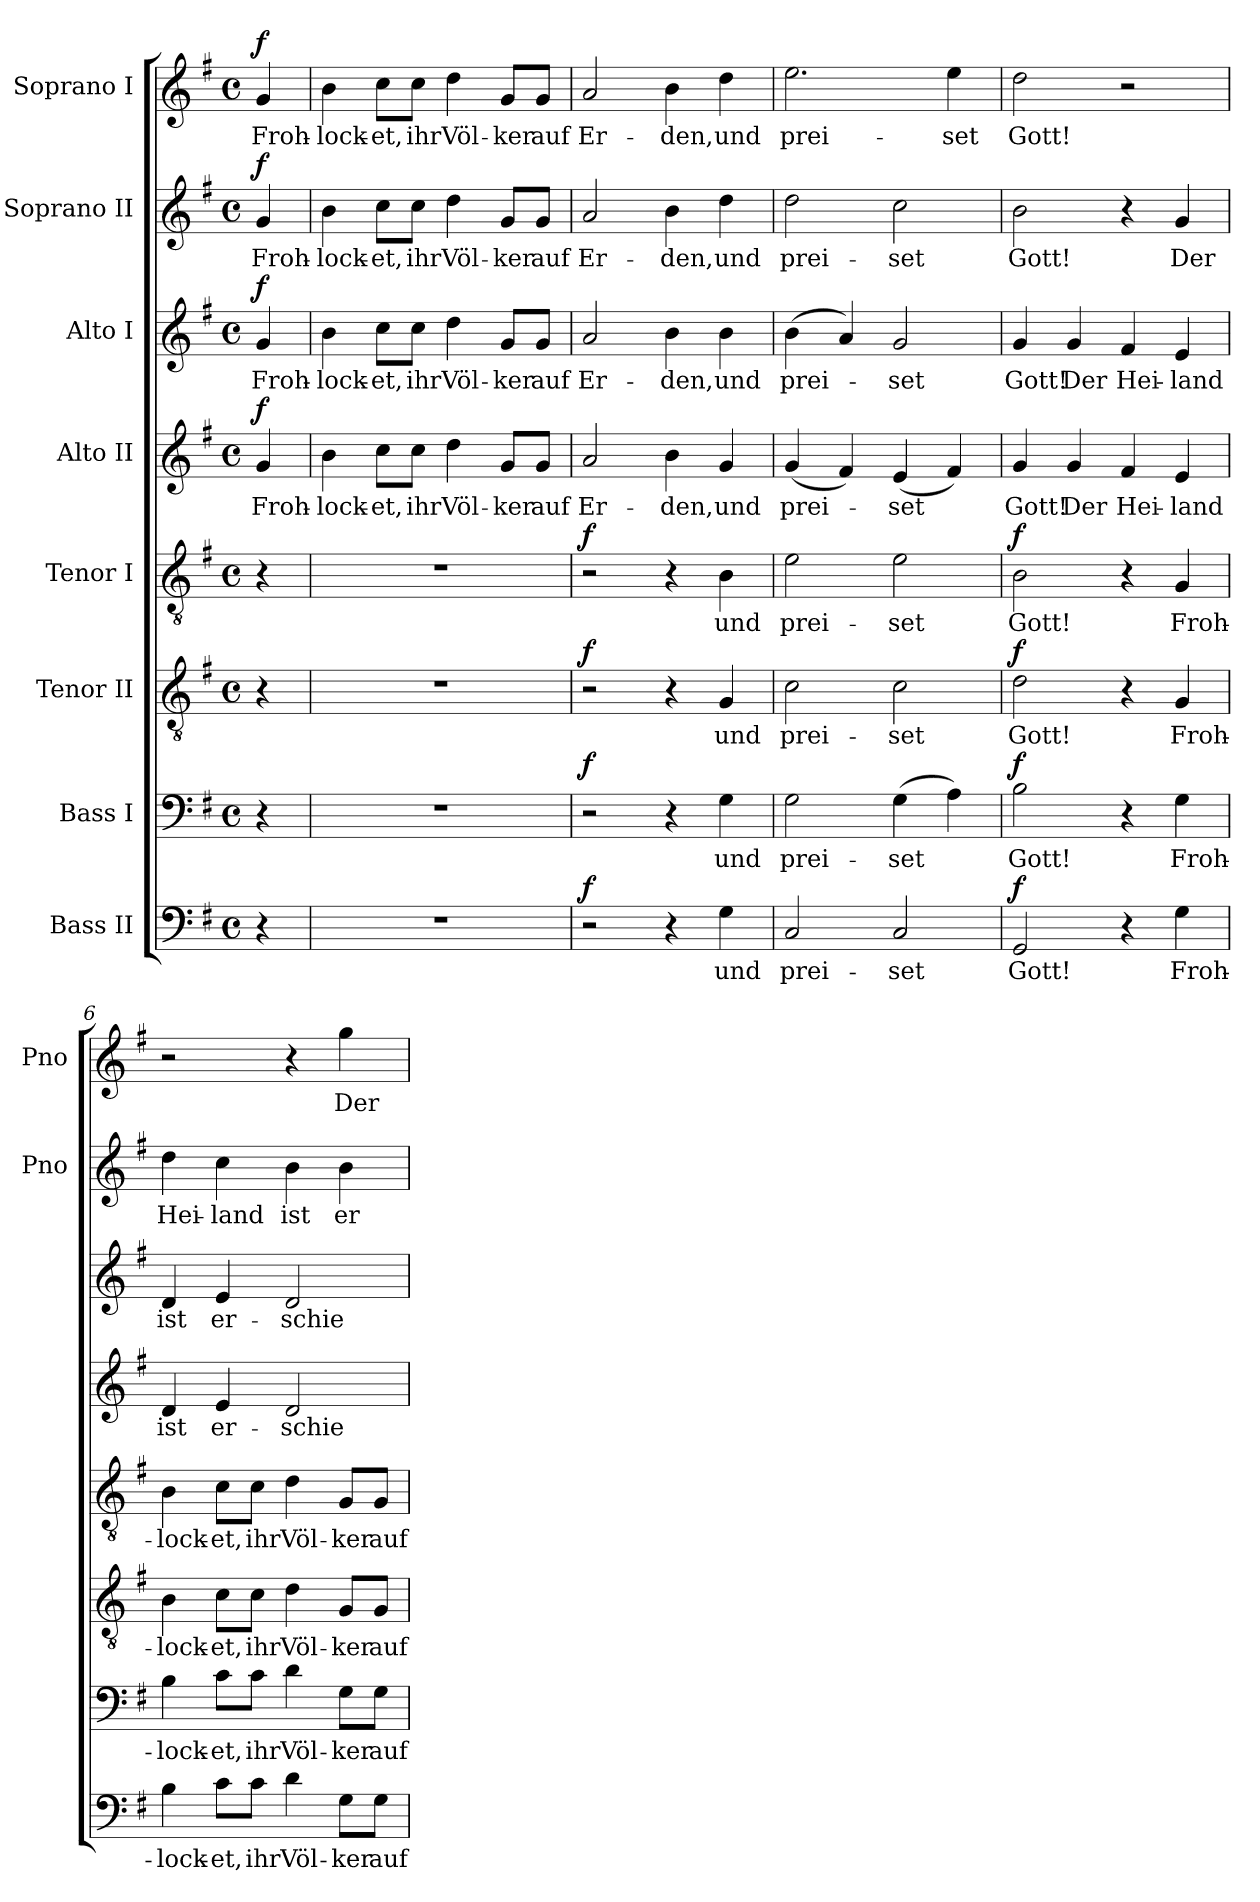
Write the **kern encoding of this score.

**kern	**text	**dynam	**kern	**text	**dynam	**kern	**text	**dynam	**kern	**text	**dynam	**kern	**text	**dynam	**kern	**text	**dynam	**kern	**text	**dynam	**kern	**text	**dynam
*part8	*part8	*part8	*part7	*part7	*part7	*part6	*part6	*part6	*part5	*part5	*part5	*part4	*part4	*part4	*part3	*part3	*part3	*part2	*part2	*part2	*part1	*part1	*part1
*staff8	*staff8	*staff8	*staff7	*staff7	*staff7	*staff6	*staff6	*staff6	*staff5	*staff5	*staff5	*staff4	*staff4	*staff4	*staff3	*staff3	*staff3	*staff2	*staff2	*staff2	*staff1	*staff1	*staff1
*I"Bass II	*	*	*I"Bass I	*	*	*I"Tenor II	*	*	*I"Tenor I	*	*	*I"Alto II	*	*	*I"Alto I	*	*	*I"Soprano II	*	*	*I"Soprano I	*	*
*	*	*	*	*	*	*	*	*	*	*	*	*	*	*	*	*	*	*I'Pno	*	*	*I'Pno	*	*
*clefF4	*	*	*clefF4	*	*	*clefGv2	*	*	*clefGv2	*	*	*clefG2	*	*	*clefG2	*	*	*clefG2	*	*	*clefG2	*	*
*k[f#]	*	*	*k[f#]	*	*	*k[f#]	*	*	*k[f#]	*	*	*k[f#]	*	*	*k[f#]	*	*	*k[f#]	*	*	*k[f#]	*	*
*G:	*	*	*G:	*	*	*G:	*	*	*G:	*	*	*G:	*	*	*G:	*	*	*G:	*	*	*G:	*	*
*M4/4	*	*	*M4/4	*	*	*M4/4	*	*	*M4/4	*	*	*M4/4	*	*	*M4/4	*	*	*M4/4	*	*	*M4/4	*	*
*met(c)	*	*	*met(c)	*	*	*met(c)	*	*	*met(c)	*	*	*met(c)	*	*	*met(c)	*	*	*met(c)	*	*	*met(c)	*	*
*MM96	*	*	*MM96	*	*	*MM96	*	*	*MM96	*	*	*MM96	*	*	*MM96	*	*	*MM96	*	*	*MM96	*	*
=1	=1	=1	=1	=1	=1	=1	=1	=1	=1	=1	=1	=1	=1	=1	=1	=1	=1	=1	=1	=1	=1	=1	=1
!	!	!	!	!	!	!	!	!	!	!	!	!	!LO:LY:b	!LO:DY:b	!	!LO:LY:b	!LO:DY:b	!	!LO:LY:b	!LO:DY:b	!	!LO:LY:b	!LO:DY:b
4r	.	.	4r	.	.	4r	.	.	4r	.	.	4g/	Froh-	f	4g/	Froh-	f	4g/	Froh-	f	4g/	Froh-	f
=2	=2	=2	=2	=2	=2	=2	=2	=2	=2	=2	=2	=2	=2	=2	=2	=2	=2	=2	=2	=2	=2	=2	=2
!	!	!	!	!	!	!	!	!	!	!	!	!	!LO:LY:b	!	!	!LO:LY:b	!	!	!LO:LY:b	!	!	!LO:LY:b	!
1r	.	.	1r	.	.	1r	.	.	1r	.	.	4b\	-lock-	.	4b\	-lock-	.	4b\	-lock-	.	4b\	-lock-	.
!	!	!	!	!	!	!	!	!	!	!	!	!	!LO:LY:b	!	!	!LO:LY:b	!	!	!LO:LY:b	!	!	!LO:LY:b	!
.	.	.	.	.	.	.	.	.	.	.	.	8cc\L	-et,	.	8cc\L	-et,	.	8cc\L	-et,	.	8cc\L	-et,	.
!	!	!	!	!	!	!	!	!	!	!	!	!	!LO:LY:b	!	!	!LO:LY:b	!	!	!LO:LY:b	!	!	!LO:LY:b	!
.	.	.	.	.	.	.	.	.	.	.	.	8cc\J	ihr	.	8cc\J	ihr	.	8cc\J	ihr	.	8cc\J	ihr	.
!	!	!	!	!	!	!	!	!	!	!	!	!	!LO:LY:b	!	!	!LO:LY:b	!	!	!LO:LY:b	!	!	!LO:LY:b	!
.	.	.	.	.	.	.	.	.	.	.	.	4dd\	Völ-	.	4dd\	Völ-	.	4dd\	Völ-	.	4dd\	Völ-	.
!	!	!	!	!	!	!	!	!	!	!	!	!	!LO:LY:b	!	!	!LO:LY:b	!	!	!LO:LY:b	!	!	!LO:LY:b	!
.	.	.	.	.	.	.	.	.	.	.	.	8g/L	-ker	.	8g/L	-ker	.	8g/L	-ker	.	8g/L	-ker	.
!	!	!	!	!	!	!	!	!	!	!	!	!	!LO:LY:b	!	!	!LO:LY:b	!	!	!LO:LY:b	!	!	!LO:LY:b	!
.	.	.	.	.	.	.	.	.	.	.	.	8g/J	auf	.	8g/J	auf	.	8g/J	auf	.	8g/J	auf	.
=3	=3	=3	=3	=3	=3	=3	=3	=3	=3	=3	=3	=3	=3	=3	=3	=3	=3	=3	=3	=3	=3	=3	=3
!	!	!LO:DY:b	!	!	!LO:DY:b	!	!	!LO:DY:b	!	!	!LO:DY:b	!	!LO:LY:b	!	!	!LO:LY:b	!	!	!LO:LY:b	!	!	!LO:LY:b	!
2r	.	f	2r	.	f	2r	.	f	2r	.	f	2a/	Er-	.	2a/	Er-	.	2a/	Er-	.	2a/	Er-	.
!	!	!	!	!	!	!	!	!	!	!	!	!	!LO:LY:b	!	!	!LO:LY:b	!	!	!LO:LY:b	!	!	!LO:LY:b	!
4r	.	.	4r	.	.	4r	.	.	4r	.	.	4b\	-den,	.	4b\	-den,	.	4b\	-den,	.	4b\	-den,	.
!	!LO:LY:b	!	!	!LO:LY:b	!	!	!LO:LY:b	!	!	!LO:LY:b	!	!	!LO:LY:b	!	!	!LO:LY:b	!	!	!LO:LY:b	!	!	!LO:LY:b	!
4G\	und	.	4G\	und	.	4G/	und	.	4B\	und	.	4g/	und	.	4b\	und	.	4dd\	und	.	4dd\	und	.
=4	=4	=4	=4	=4	=4	=4	=4	=4	=4	=4	=4	=4	=4	=4	=4	=4	=4	=4	=4	=4	=4	=4	=4
!	!LO:LY:b	!	!	!LO:LY:b	!	!	!LO:LY:b	!	!	!LO:LY:b	!	!	!LO:LY:b	!	!	!LO:LY:b	!	!	!LO:LY:b	!	!	!LO:LY:b	!
2C/	prei-	.	2G\	prei-	.	2c\	prei-	.	2e\	prei-	.	(<4g/	prei-	.	(>4b\	prei-	.	2dd\	prei-	.	2.ee\	prei-	.
.	.	.	.	.	.	.	.	.	.	.	.	4f#/)	.	.	4a/)	.	.	.	.	.	.	.	.
!	!LO:LY:b	!	!	!LO:LY:b	!	!	!LO:LY:b	!	!	!LO:LY:b	!	!	!LO:LY:b	!	!	!LO:LY:b	!	!	!LO:LY:b	!	!	!	!
2C/	-set	.	(>4G\	-set	.	2c\	-set	.	2e\	-set	.	(<4e/	-set	.	2g/	-set	.	2cc\	-set	.	.	.	.
!	!	!	!	!	!	!	!	!	!	!	!	!	!	!	!	!	!	!	!	!	!	!LO:LY:b	!
.	.	.	4A\)	.	.	.	.	.	.	.	.	4f#/)	.	.	.	.	.	.	.	.	4ee\	-set	.
=5	=5	=5	=5	=5	=5	=5	=5	=5	=5	=5	=5	=5	=5	=5	=5	=5	=5	=5	=5	=5	=5	=5	=5
!	!LO:LY:b	!LO:DY:b	!	!LO:LY:b	!LO:DY:b	!	!LO:LY:b	!LO:DY:b	!	!LO:LY:b	!LO:DY:b	!	!LO:LY:b	!	!	!LO:LY:b	!	!	!LO:LY:b	!	!	!LO:LY:b	!
2GG/	Gott!	f	2B\	Gott!	f	2d\	Gott!	f	2B\	Gott!	f	4g/	Gott!	.	4g/	Gott!	.	2b\	Gott!	.	2dd\	Gott!	.
!	!	!	!	!	!	!	!	!	!	!	!	!	!LO:LY:b	!	!	!LO:LY:b	!	!	!	!	!	!	!
.	.	.	.	.	.	.	.	.	.	.	.	4g/	Der	.	4g/	Der	.	.	.	.	.	.	.
!	!	!	!	!	!	!	!	!	!	!	!	!	!LO:LY:b	!	!	!LO:LY:b	!	!	!	!	!	!	!
4r	.	.	4r	.	.	4r	.	.	4r	.	.	4f#/	Hei-	.	4f#/	Hei-	.	4r	.	.	2r	.	.
!	!LO:LY:b	!	!	!LO:LY:b	!	!	!LO:LY:b	!	!	!LO:LY:b	!	!	!LO:LY:b	!	!	!LO:LY:b	!	!	!LO:LY:b	!	!	!	!
4G\	Froh-	.	4G\	Froh-	.	4G/	Froh-	.	4G/	Froh-	.	4e/	-land	.	4e/	-land	.	4g/	Der	.	.	.	.
!!LO:PB:g=z
=6	=6	=6	=6	=6	=6	=6	=6	=6	=6	=6	=6	=6	=6	=6	=6	=6	=6	=6	=6	=6	=6	=6	=6
!	!LO:LY:b	!	!	!LO:LY:b	!	!	!LO:LY:b	!	!	!LO:LY:b	!	!	!LO:LY:b	!	!	!LO:LY:b	!	!	!LO:LY:b	!	!	!	!
4B\	-lock-	.	4B\	-lock-	.	4B\	-lock-	.	4B\	-lock-	.	4d/	ist	.	4d/	ist	.	4dd\	Hei-	.	2r	.	.
!	!LO:LY:b	!	!	!LO:LY:b	!	!	!LO:LY:b	!	!	!LO:LY:b	!	!	!LO:LY:b	!	!	!LO:LY:b	!	!	!LO:LY:b	!	!	!	!
8c\L	-et,	.	8c\L	-et,	.	8c\L	-et,	.	8c\L	-et,	.	4e/	er-	.	4e/	er-	.	4cc\	-land	.	.	.	.
!	!LO:LY:b	!	!	!LO:LY:b	!	!	!LO:LY:b	!	!	!LO:LY:b	!	!	!	!	!	!	!	!	!	!	!	!	!
8c\J	ihr	.	8c\J	ihr	.	8c\J	ihr	.	8c\J	ihr	.	.	.	.	.	.	.	.	.	.	.	.	.
!	!LO:LY:b	!	!	!LO:LY:b	!	!	!LO:LY:b	!	!	!LO:LY:b	!	!	!LO:LY:b	!	!	!LO:LY:b	!	!	!LO:LY:b	!	!	!	!
4d\	Völ-	.	4d\	Völ-	.	4d\	Völ-	.	4d\	Völ-	.	2d/	-schie-	.	2d/	-schie-	.	4b\	ist	.	4r	.	.
!	!LO:LY:b	!	!	!LO:LY:b	!	!	!LO:LY:b	!	!	!LO:LY:b	!	!	!	!	!	!	!	!	!LO:LY:b	!	!	!LO:LY:b	!
8G\L	-ker	.	8G\L	-ker	.	8G/L	-ker	.	8G/L	-ker	.	.	.	.	.	.	.	4b\	er-	.	4gg\	Der	.
!	!LO:LY:b	!	!	!LO:LY:b	!	!	!LO:LY:b	!	!	!LO:LY:b	!	!	!	!	!	!	!	!	!	!	!	!	!
8G\J	auf	.	8G\J	auf	.	8G/J	auf	.	8G/J	auf	.	.	.	.	.	.	.	.	.	.	.	.	.
=	=	=	=	=	=	=	=	=	=	=	=	=	=	=	=	=	=	=	=	=	=	=	=
*-	*-	*-	*-	*-	*-	*-	*-	*-	*-	*-	*-	*-	*-	*-	*-	*-	*-	*-	*-	*-	*-	*-	*-
